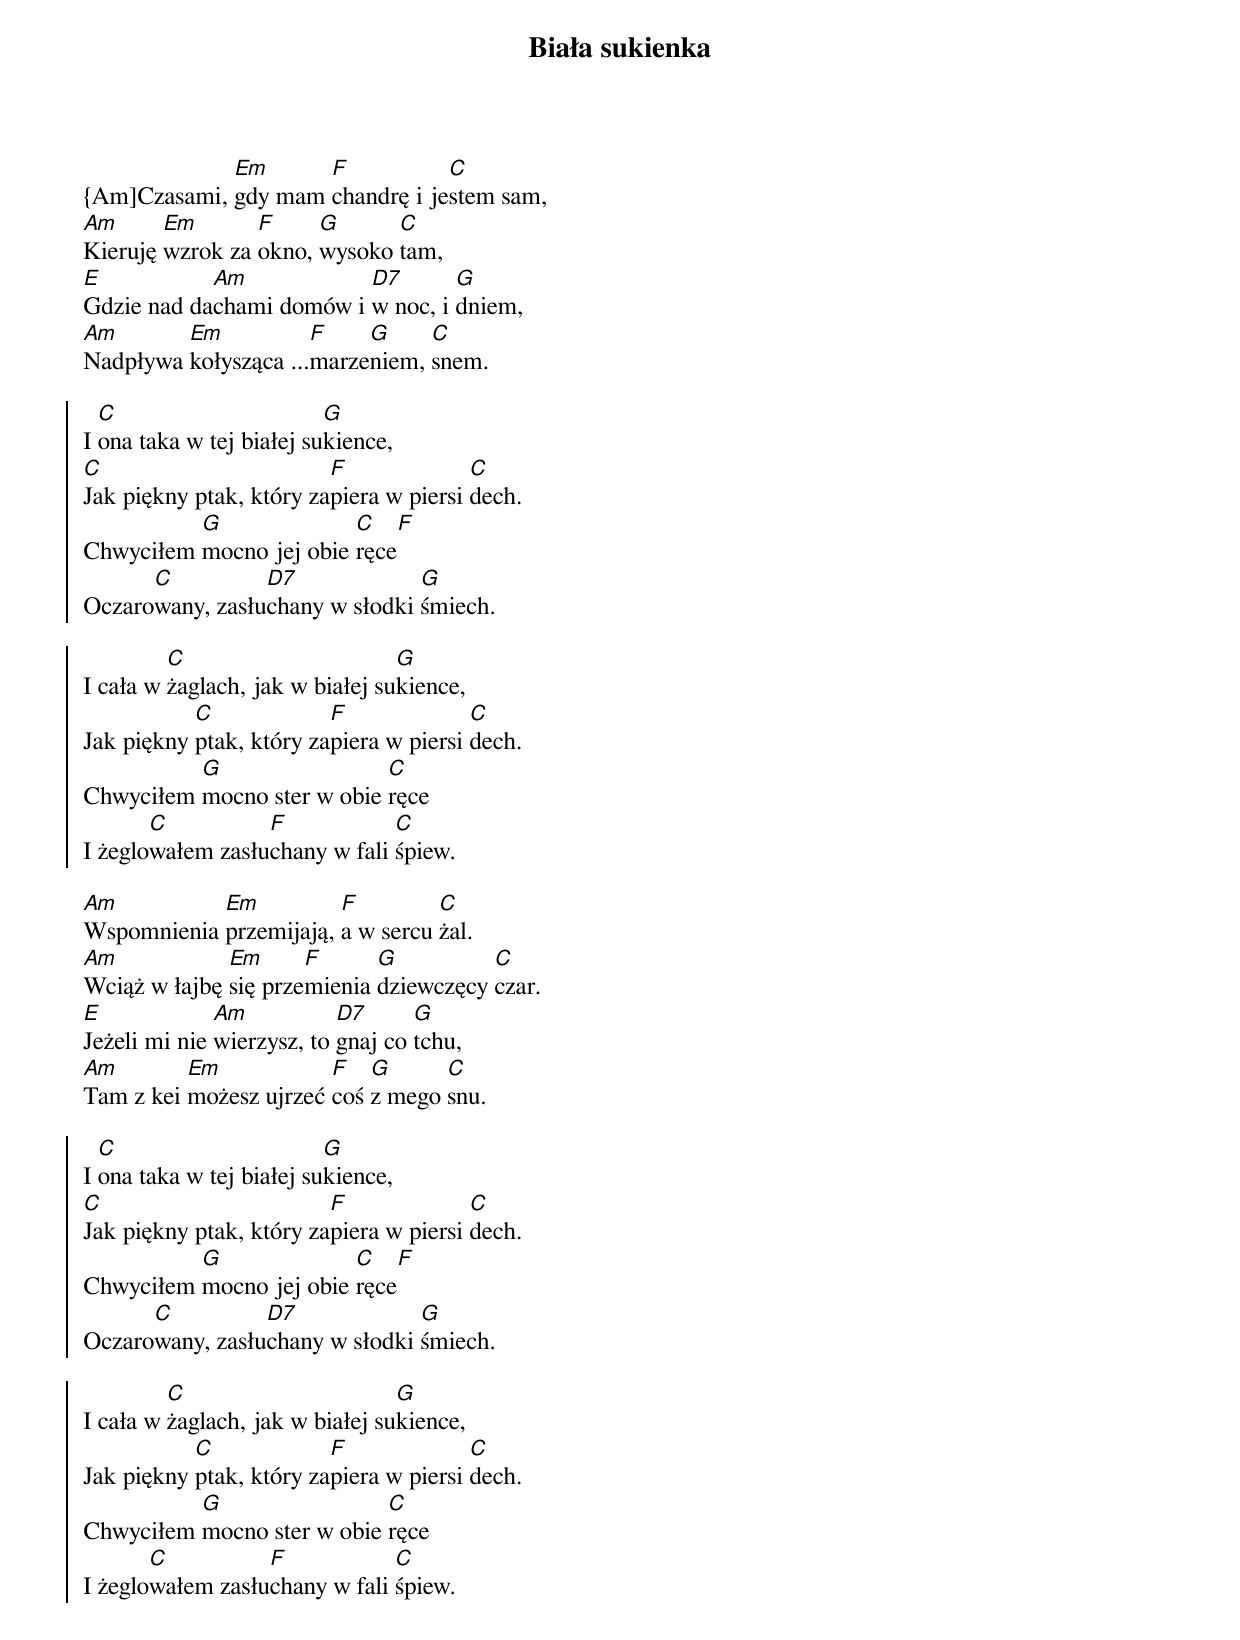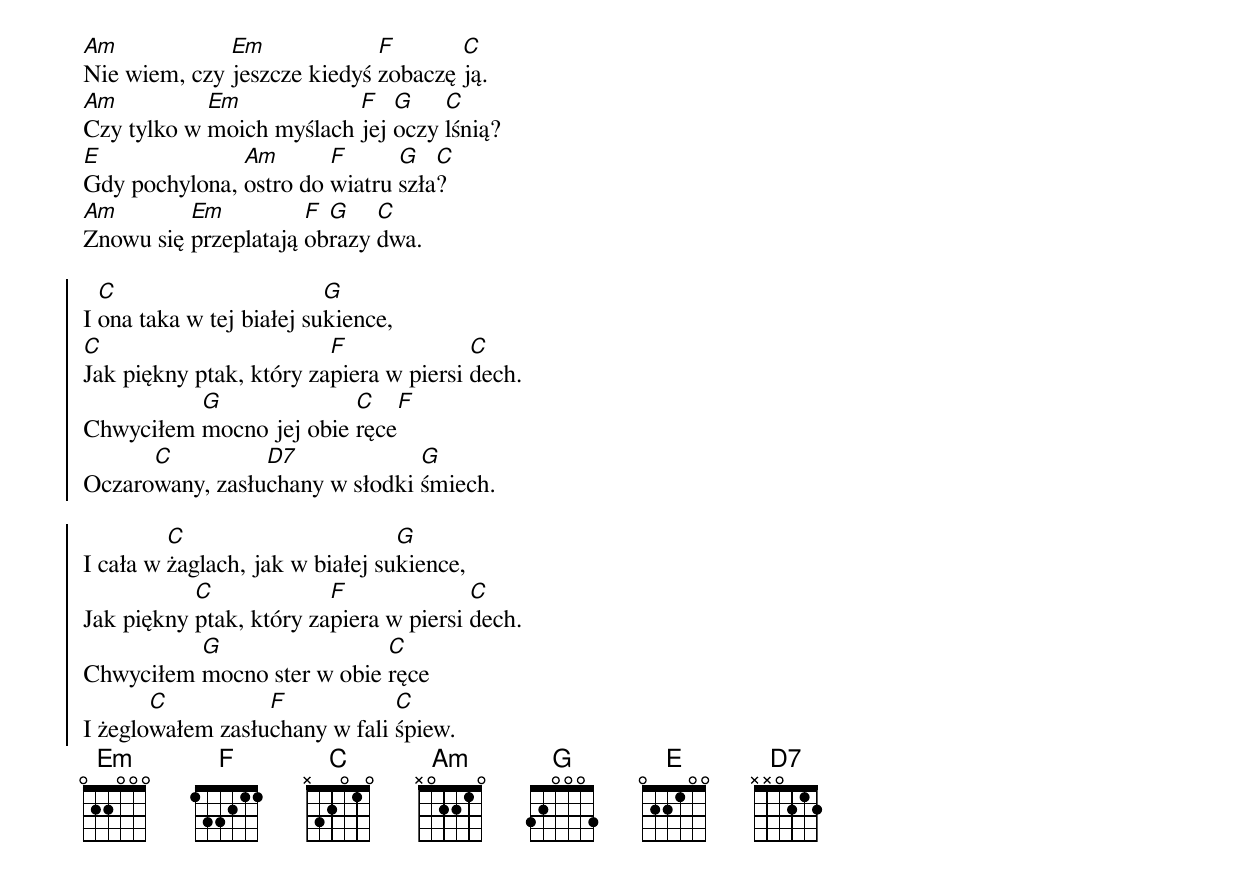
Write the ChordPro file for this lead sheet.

{t:Biała sukienka}
{st:}
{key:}

{Am]Czasami, [Em]gdy mam [F]chandrę i je[C]stem sam,
[Am]Kieruję [Em]wzrok za [F]okno, [G]wysoko [C]tam,
[E]Gdzie nad da[Am]chami domów i [D7]w noc, i [G]dniem,
[Am]Nadpływa [Em]kołysząca ...[F]marze[G]niem, [C]snem.

{soc}
I [C]ona taka w tej białej su[G]kience,
[C]Jak piękny ptak, który za[F]piera w piersi [C]dech.
Chwyciłem [G]mocno jej obie [C]ręce[F]
Oczaro[C]wany, zasłu[D7]chany w słodki [G]śmiech.

I cała w [C]żaglach, jak w białej su[G]kience,
Jak piękny [C]ptak, który za[F]piera w piersi [C]dech.
Chwyciłem [G]mocno ster w obie [C]ręce
I żeglo[C]wałem zasłu[F]chany w fali [C]śpiew.
{eoc}

[Am]Wspomnienia [Em]przemijają, [F]a w sercu [C]żal.
[Am]Wciąż w łajbę [Em]się prze[F]mienia [G]dziewczęcy [C]czar.
[E]Jeżeli mi nie [Am]wierzysz, to [D7]gnaj co [G]tchu,
[Am]Tam z kei [Em]możesz ujrzeć [F]coś [G]z mego [C]snu.

{soc}
I [C]ona taka w tej białej su[G]kience,
[C]Jak piękny ptak, który za[F]piera w piersi [C]dech.
Chwyciłem [G]mocno jej obie [C]ręce[F]
Oczaro[C]wany, zasłu[D7]chany w słodki [G]śmiech.

I cała w [C]żaglach, jak w białej su[G]kience,
Jak piękny [C]ptak, który za[F]piera w piersi [C]dech.
Chwyciłem [G]mocno ster w obie [C]ręce
I żeglo[C]wałem zasłu[F]chany w fali [C]śpiew.
{eoc}

[Am]Nie wiem, czy [Em]jeszcze kiedyś [F]zobaczę [C]ją.
[Am]Czy tylko w [Em]moich myślach [F]jej [G]oczy [C]lśnią?
[E]Gdy pochylona, [Am]ostro do [F]wiatru [G]szła[C]?
[Am]Znowu się [Em]przeplatają [F]ob[G]razy [C]dwa.

{soc}
I [C]ona taka w tej białej su[G]kience,
[C]Jak piękny ptak, który za[F]piera w piersi [C]dech.
Chwyciłem [G]mocno jej obie [C]ręce[F]
Oczaro[C]wany, zasłu[D7]chany w słodki [G]śmiech.

I cała w [C]żaglach, jak w białej su[G]kience,
Jak piękny [C]ptak, który za[F]piera w piersi [C]dech.
Chwyciłem [G]mocno ster w obie [C]ręce
I żeglo[C]wałem zasłu[F]chany w fali [C]śpiew.
{eoc}
